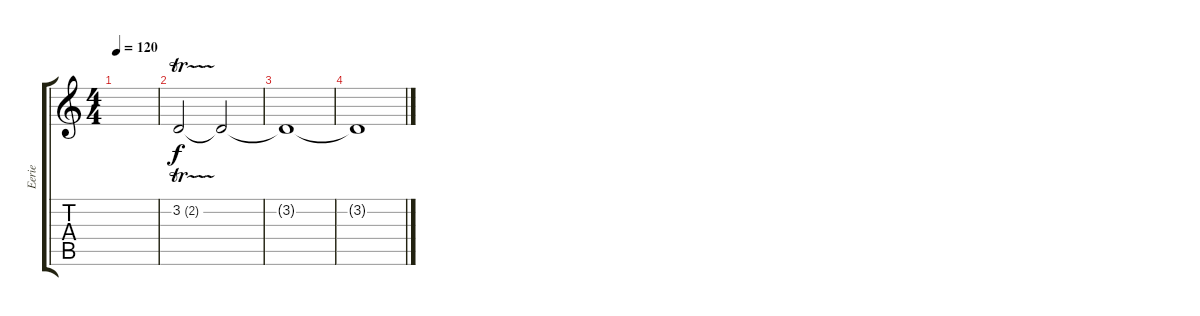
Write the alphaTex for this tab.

\track ("Eerie" "Eerie") {instrument mutedtrumpet}
\staff {score tabs}
\tuning (E4 B3 G3 D3 A2 E2) {hide}
\ts (4 4)
\tempo 120
\clef g2
\ks c
|
3.2{tr (2 32)}.2 3.2{t}.2 |
3.2{t}.1 |
3.2{t}.1
